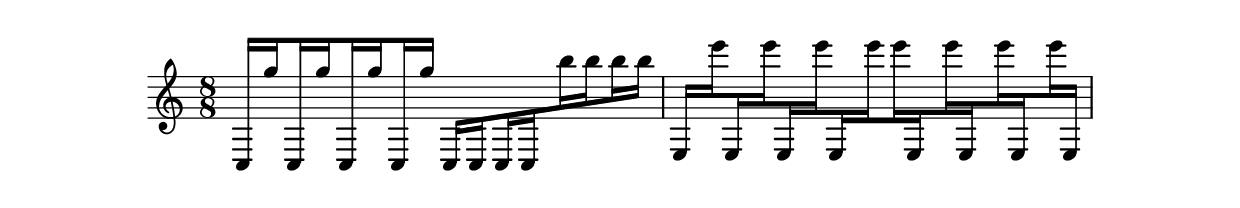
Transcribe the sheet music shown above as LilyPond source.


\version "2.11.51"
\header {
  
  texidoc = "In complex configurations of knee beaming, according to
Paul Roberts, the first stem of a beam determines the direction of the
beam, and as such the way that following (kneed) stems attach to the
beam. This is in disagreement with the current algorithm."
  
}

\layout { ragged-right = ##t} 

\relative c'
{
  \override Beam  #'auto-knee-gap = #7
  \set subdivideBeams = ##t	     
  \time 8/8
  c,16[  g'''16  
	 c,,,16  g'''16 
	 c,,,16  g'''16 	     	     
	 c,,,16  g'''16 ]

  c,,,16[ c c c
	  b'''   b b b]

  \transpose c' a, {
    \relative b'' {  g,16[  g'''16  
			    g,,,16  g'''16 
			    g,,,16  g'''16 	     	     
			    g,,,16  g'''16
			    g g,,,
			    g''' g,,,
			    g''' g,,,
			    g''' g,,,]
		   }
  }
}

